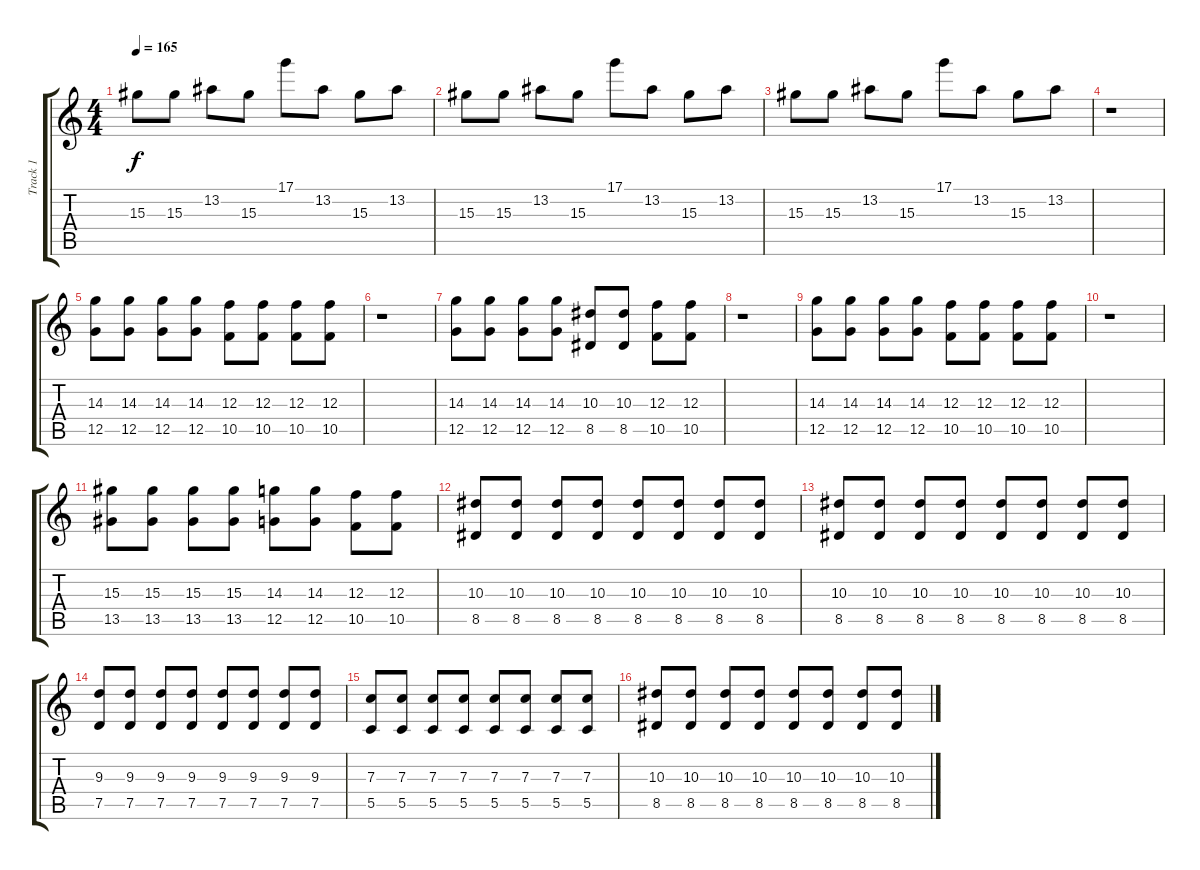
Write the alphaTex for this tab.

\track ("Track 1" "Track 1") {instrument acousticguitarsteel}
\staff {score tabs}
\tuning (D4 A3 F3 C3 G2 C2) {hide}
\ts (4 4)
\tempo 165
\clef g2
\ks c
15.3.8{dy f} 15.3.8 13.2.8 15.3.8 17.1.8 13.2.8 15.3.8 13.2.8 |
15.3.8 15.3.8 13.2.8 15.3.8 17.1.8 13.2.8 15.3.8 13.2.8 |
15.3.8 15.3.8 13.2.8 15.3.8 17.1.8 13.2.8 15.3.8 13.2.8 |
r.1 |
(14.3 12.5).8 (14.3 12.5).8 (14.3 12.5).8 (14.3 12.5).8 (12.3 10.5).8 (12.3 10.5).8 (12.3 10.5).8 (12.3 10.5).8 |
r.1 |
(14.3 12.5).8 (14.3 12.5).8 (14.3 12.5).8 (14.3 12.5).8 (10.3 8.5).8 (10.3 8.5).8 (12.3 10.5).8 (12.3 10.5).8 |
r.1 |
(14.3 12.5).8 (14.3 12.5).8 (14.3 12.5).8 (14.3 12.5).8 (12.3 10.5).8 (12.3 10.5).8 (12.3 10.5).8 (12.3 10.5).8 |
r.1 |
(15.3 13.5).8 (15.3 13.5).8 (15.3 13.5).8 (15.3 13.5).8 (14.3 12.5).8 (14.3 12.5).8 (12.3 10.5).8 (12.3 10.5).8 |
(10.3 8.5).8 (10.3 8.5).8 (10.3 8.5).8 (10.3 8.5).8 (10.3 8.5).8 (10.3 8.5).8 (10.3 8.5).8 (10.3 8.5).8 |
(10.3 8.5).8 (10.3 8.5).8 (10.3 8.5).8 (10.3 8.5).8 (10.3 8.5).8 (10.3 8.5).8 (10.3 8.5).8 (10.3 8.5).8 |
(9.3 7.5).8 (9.3 7.5).8 (9.3 7.5).8 (9.3 7.5).8 (9.3 7.5).8 (9.3 7.5).8 (9.3 7.5).8 (9.3 7.5).8 |
(7.3 5.5).8 (7.3 5.5).8 (7.3 5.5).8 (7.3 5.5).8 (7.3 5.5).8 (7.3 5.5).8 (7.3 5.5).8 (7.3 5.5).8 |
(10.3 8.5).8 (10.3 8.5).8 (10.3 8.5).8 (10.3 8.5).8 (10.3 8.5).8 (10.3 8.5).8 (10.3 8.5).8 (10.3 8.5).8
